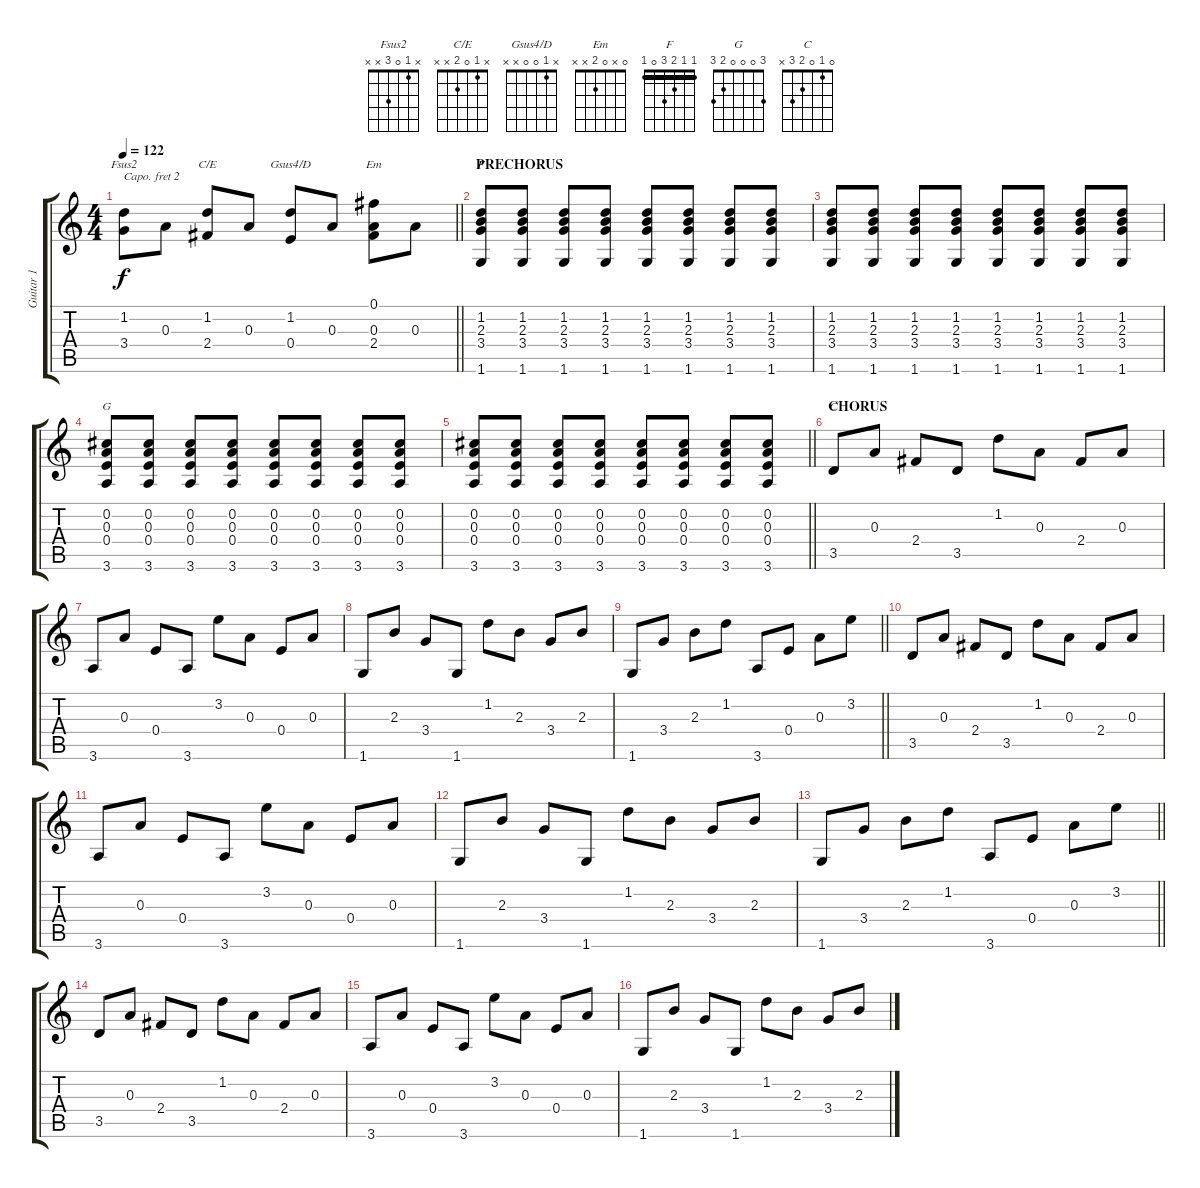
\track ("Guitar 1" "Guitar 1") {instrument acousticguitarnylon}
\staff {score tabs}
\capo 2
\tuning (E4 B3 G3 D3 A2 E2) {hide}
\chord ("Fsus2" x 1 0 3 x x)
\chord ("C/E" x 1 0 2 x x)
\chord ("Gsus4/D" x 1 0 0 x x)
\chord ("Em" 0 x 0 2 x x)
\chord ("F" 1 1 2 3 0 1) {barre 1}
\chord ("G" 3 0 0 0 2 3)
\chord ("C" 0 1 0 2 3 x)
\ts (4 4)
\tempo 122
\clef g2
\barLineRight lightlight
\ks c
(1.2 3.4).8{ch "Fsus2" dy f} 0.3.8 (1.2 2.4).8{ch "C/E"} 0.3.8 (1.2 0.4).8{ch "Gsus4/D"} 0.3.8 (0.1 0.3 2.4).8{ch "Em"} 0.3.8 |
\section ("" "PRECHORUS")
(1.2 2.3 3.4 1.6).8{ch "F"} (1.2 2.3 3.4 1.6).8 (1.2 2.3 3.4 1.6).8 (1.2 2.3 3.4 1.6).8 (1.2 2.3 3.4 1.6).8 (1.2 2.3 3.4 1.6).8 (1.2 2.3 3.4 1.6).8 (1.2 2.3 3.4 1.6).8 |
(1.2 2.3 3.4 1.6).8 (1.2 2.3 3.4 1.6).8 (1.2 2.3 3.4 1.6).8 (1.2 2.3 3.4 1.6).8 (1.2 2.3 3.4 1.6).8 (1.2 2.3 3.4 1.6).8 (1.2 2.3 3.4 1.6).8 (1.2 2.3 3.4 1.6).8 |
(0.2 0.3 0.4 3.6).8{ch "G"} (0.2 0.3 0.4 3.6).8 (0.2 0.3 0.4 3.6).8 (0.2 0.3 0.4 3.6).8 (0.2 0.3 0.4 3.6).8 (0.2 0.3 0.4 3.6).8 (0.2 0.3 0.4 3.6).8 (0.2 0.3 0.4 3.6).8 |
\barLineRight lightlight
(0.2 0.3 0.4 3.6).8 (0.2 0.3 0.4 3.6).8 (0.2 0.3 0.4 3.6).8 (0.2 0.3 0.4 3.6).8 (0.2 0.3 0.4 3.6).8 (0.2 0.3 0.4 3.6).8 (0.2 0.3 0.4 3.6).8 (0.2 0.3 0.4 3.6).8 |
\section ("" "CHORUS")
3.5.8{ch "C"} 0.3.8 2.4.8 3.5.8 1.2.8 0.3.8 2.4.8 0.3.8 |
3.6.8 0.3.8 0.4.8 3.6.8 3.2.8 0.3.8 0.4.8 0.3.8 |
1.6.8 2.3.8 3.4.8 1.6.8 1.2.8 2.3.8 3.4.8 2.3.8 |
\barLineRight lightlight
1.6.8 3.4.8 2.3.8 1.2.8 3.6.8 0.4.8 0.3.8 3.2.8 |
\section ("" "")
3.5.8 0.3.8 2.4.8 3.5.8 1.2.8 0.3.8 2.4.8 0.3.8 |
3.6.8 0.3.8 0.4.8 3.6.8 3.2.8 0.3.8 0.4.8 0.3.8 |
1.6.8 2.3.8 3.4.8 1.6.8 1.2.8 2.3.8 3.4.8 2.3.8 |
\barLineRight lightlight
1.6.8 3.4.8 2.3.8 1.2.8 3.6.8 0.4.8 0.3.8 3.2.8 |
\section ("" "")
3.5.8 0.3.8 2.4.8 3.5.8 1.2.8 0.3.8 2.4.8 0.3.8 |
3.6.8 0.3.8 0.4.8 3.6.8 3.2.8 0.3.8 0.4.8 0.3.8 |
1.6.8 2.3.8 3.4.8 1.6.8 1.2.8 2.3.8 3.4.8 2.3.8
